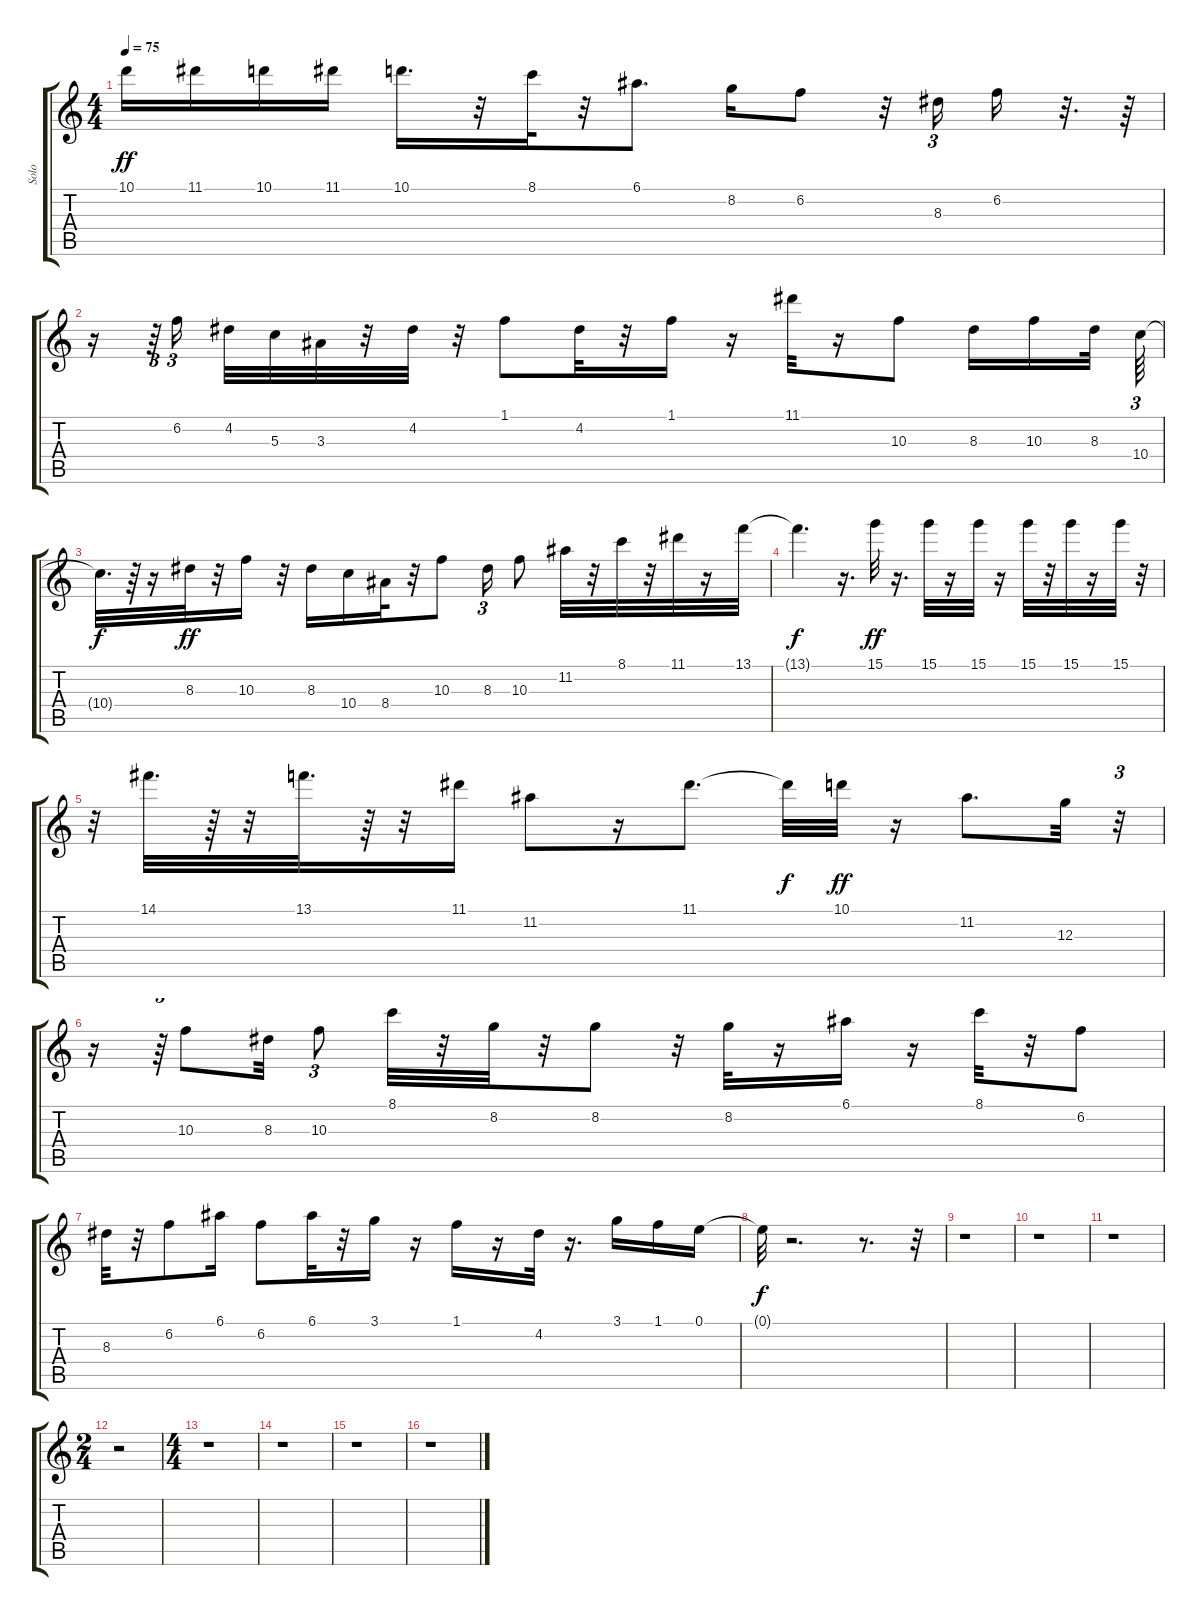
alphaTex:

\track ("Solo" "Solo") {instrument electricguitarclean}
\staff {score tabs}
\tuning (E4 B3 G3 D3 A2 E2) {hide}
\ts (4 4)
\tempo 75
\clef g2
\ks c
10.1.16{dy ff} 11.1.16 10.1.16 11.1.16 10.1.16{d} r.32 8.1.32 r.32 6.1.8{d} 8.2.16 6.2.8 r.32 8.3.16{tu (3 2)} 6.2.16 r.32{d} r.64 |
r.16 r.64{tu (3 2)} 6.2.16{tu (3 2) beam splitsecondary} 4.2.32 5.3.32 3.3.32 r.32 4.2.32 r.32 1.1.8 4.2.32 r.32 1.1.16 r.16 11.1.32 r.16 10.3.8 8.3.16 10.3.16 8.3.32 10.4.64{tu (3 2)} |
10.4{t}.32{d dy f} r.64 r.16 8.3.32{dy ff} r.32 10.3.16 r.32 8.3.16 10.4.16 8.4.32 r.32 10.3.8 8.3.16{tu (3 2)} 10.3.8 11.2.32 r.32 8.1.32 r.32 11.1.32 r.16 13.1.32 |
13.1{t}.4{d dy f} r.16{d} 15.1.32{dy ff} r.16{d} 15.1.32 r.16 15.1.32 r.16 15.1.32 r.32 15.1.32 r.16 15.1.32 r.32 |
r.32 14.1.32{d} r.64 r.32 13.1.32{d} r.64 r.32 11.1.16 11.2.8 r.16 11.1.8{d} 11.1{t}.32{dy f} 10.1.32{dy ff} r.16 11.2.8{d} 12.3.32 r.32{tu (3 2)} |
r.16 r.64{tu (3 2)} 10.3.8 8.3.32 10.3.8{tu (3 2)} 8.1.32 r.32 8.2.32 r.32 8.2.8 r.32 8.2.32 r.16 6.1.16 r.16 8.1.32 r.32 6.2.8 |
8.3.32 r.32 6.2.8 6.1.16 6.2.8 6.1.32 r.32 3.1.16 r.16 1.1.16 r.16 4.2.32 r.16{d} 3.1.16 1.1.16 0.1.16 |
0.1{t}.32{dy f} r.2{d} r.8{d} r.32 |
r.1 |
r.1 |
r.1 |
\ts (2 4)
r.2 |
\ts (4 4)
r.1 |
r.1 |
r.1 |
r.1
